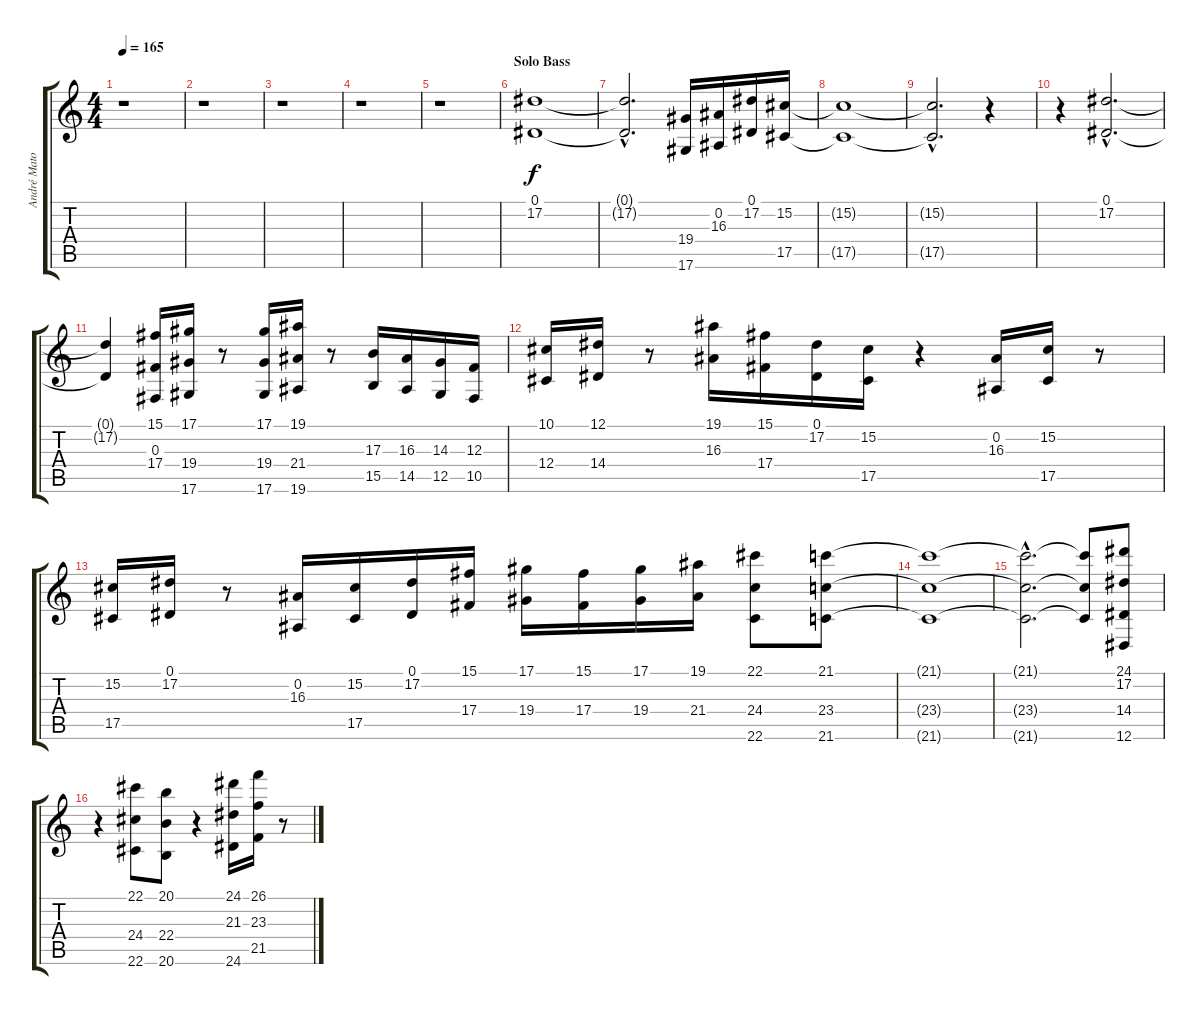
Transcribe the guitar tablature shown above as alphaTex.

\track ("André Matos - Brass Section" "André Mato") {instrument brasssection}
\staff {score tabs}
\tuning (Eb4 Bb3 Gb3 Db3 Ab2 Eb2) {hide}
\ts (4 4)
\tempo 165
\clef g2
\ks c
r.1{dy f} |
r.1 |
r.1 |
r.1 |
r.1 |
\section ("" "Solo Bass")
(0.1 17.2).1 |
(0.1{hac t} 17.2{hac t}).2{d} (19.4 17.6).16 (0.2 16.3).16 (0.1 17.2).16 (15.2 17.5).16 |
(15.2{t} 17.5{t}).1 |
(15.2{hac t} 17.5{hac t}).2{d} r.4 |
r.4 (0.1{hac} 17.2{hac}).2{d} |
(0.1{t} 17.2{t}).4 (15.1 0.3 17.4).16 (17.1 19.4 17.6).16 r.8 (17.1 19.4 17.6).16 (19.1 21.4 19.6).16 r.8 (17.3 15.5).16 (16.3 14.5).16 (14.3 12.5).16 (12.3 10.5).16 |
(10.1 12.4).16 (12.1 14.4).16 r.8 (19.1 16.3).16 (15.1 17.4).16 (0.1 17.2).16 (15.2 17.5).16 r.4 (0.2 16.3).16 (15.2 17.5).16 r.8 |
(15.2 17.5).16 (0.1 17.2).16 r.8 (0.2 16.3).16 (15.2 17.5).16 (0.1 17.2).16 (15.1 17.4).16 (17.1 19.4).16 (15.1 17.4).16 (17.1 19.4).16 (19.1 21.4).16 (22.1 24.4 22.6).8 (21.1 23.4 21.6).8 |
(21.1{t} 23.4{t} 21.6{t}).1 |
(21.1{hac t} 23.4{hac t} 21.6{hac t}).2{d} (21.1{t} 23.4{t} 21.6{t}).8 (24.1 17.2 14.4 12.6).8 |
r.4 (22.1 24.4 22.6).8 (20.1 22.4 20.6).8 r.4 (24.1 21.3 24.6).16 (26.1 23.3 21.5).16 r.8
